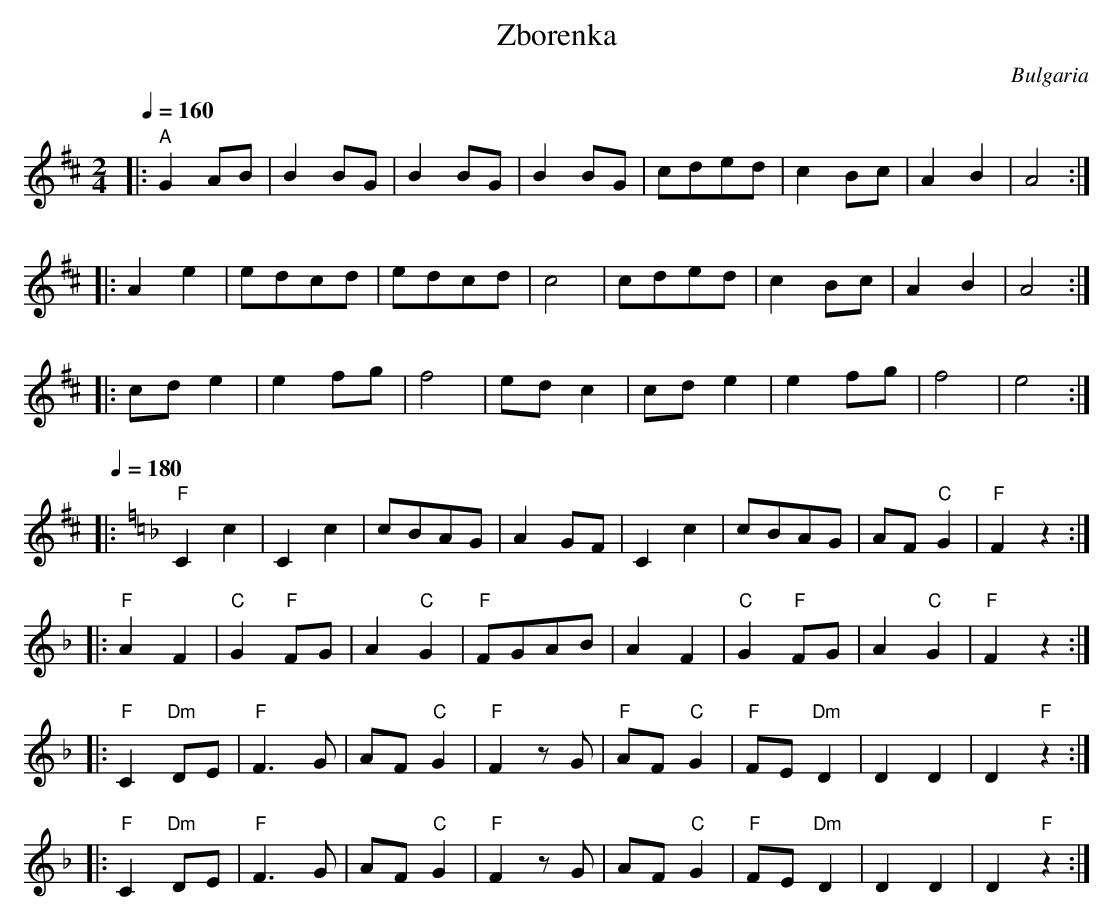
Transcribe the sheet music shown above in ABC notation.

X:1
T:Zborenka
O:Bulgaria
L:1/8
M:2/4
Q:1/4=160
K: AMix
|: "A"G2AB      |B2BG         |B2BG     |B2BG       |\
   cded         |c2Bc         |A2B2     |A4         :|
|: A2e2         |edcd         |edcd     |c4         |cded|\
   c2Bc         |A2B2         |A4       :|
|: cde2         |e2fg         |f4       |edc2       |cde2|\
   e2fg         |f4           |e4       :|
Q:1/4=180
K:F
|: "F"C2 c2     | C2c2        | cBAG    | A2 GF     |\
   C2 c2        | cBAG        | AF "C"G2| "F"F2 z2  :|
|: "F"A2 F2     | "C"G2 "F"FG | A2 "C"G2| "F"FGAB   |\
   A2 F2        | "C"G2 "F"FG | A2 "C"G2| "F"F2 z2  :|
|: "F"C2 "Dm" DE| "F"F3 G     | AF "C"G2| "F"F2 z G |\
   "F"AF "C"G2  | "F"FE "Dm"D2| D2 D2   | D2 "F"z2  :|
|: "F"C2 "Dm"DE | "F"F3 G     | AF "C"G2| "F"F2 z G |\
   AF "C"G2     | "F"FE "Dm"D2| D2 D2   | D2 "F"z2  :|
